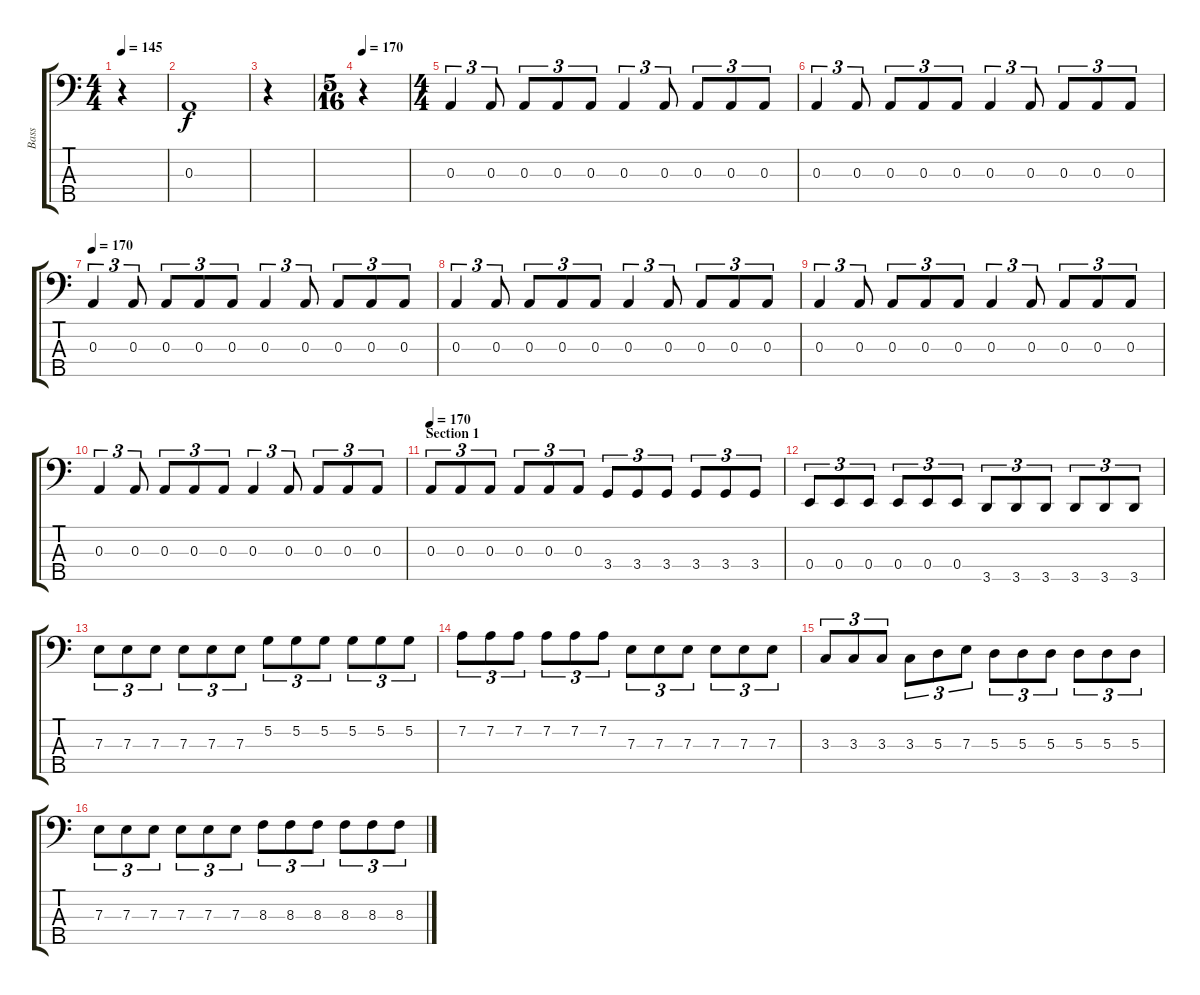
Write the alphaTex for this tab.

\track ("Bass" "Bass") {instrument electricbassfinger}
\staff {score tabs}
\tuning (G2 D2 A1 E1 B0) {hide}
\ts (4 4)
\tempo 145
\clef f4
\ks c
r.4{dy f instrument electricbassfinger} |
0.3.1 |
r.4 |
\ts (5 16)
\tempo 170
r.4 |
\ts (4 4)
0.3.4{tu (3 2)} 0.3.8{tu (3 2)} 0.3.8{tu (3 2)} 0.3.8{tu (3 2)} 0.3.8{tu (3 2)} 0.3.4{tu (3 2)} 0.3.8{tu (3 2)} 0.3.8{tu (3 2)} 0.3.8{tu (3 2)} 0.3.8{tu (3 2)} |
0.3.4{tu (3 2)} 0.3.8{tu (3 2)} 0.3.8{tu (3 2)} 0.3.8{tu (3 2)} 0.3.8{tu (3 2)} 0.3.4{tu (3 2)} 0.3.8{tu (3 2)} 0.3.8{tu (3 2)} 0.3.8{tu (3 2)} 0.3.8{tu (3 2)} |
\tempo 170
0.3.4{tu (3 2)} 0.3.8{tu (3 2)} 0.3.8{tu (3 2)} 0.3.8{tu (3 2)} 0.3.8{tu (3 2)} 0.3.4{tu (3 2)} 0.3.8{tu (3 2)} 0.3.8{tu (3 2)} 0.3.8{tu (3 2)} 0.3.8{tu (3 2)} |
0.3.4{tu (3 2)} 0.3.8{tu (3 2)} 0.3.8{tu (3 2)} 0.3.8{tu (3 2)} 0.3.8{tu (3 2)} 0.3.4{tu (3 2)} 0.3.8{tu (3 2)} 0.3.8{tu (3 2)} 0.3.8{tu (3 2)} 0.3.8{tu (3 2)} |
0.3.4{tu (3 2)} 0.3.8{tu (3 2)} 0.3.8{tu (3 2)} 0.3.8{tu (3 2)} 0.3.8{tu (3 2)} 0.3.4{tu (3 2)} 0.3.8{tu (3 2)} 0.3.8{tu (3 2)} 0.3.8{tu (3 2)} 0.3.8{tu (3 2)} |
0.3.4{tu (3 2)} 0.3.8{tu (3 2)} 0.3.8{tu (3 2)} 0.3.8{tu (3 2)} 0.3.8{tu (3 2)} 0.3.4{tu (3 2)} 0.3.8{tu (3 2)} 0.3.8{tu (3 2)} 0.3.8{tu (3 2)} 0.3.8{tu (3 2)} |
\section ("" "Section 1")
\tempo 170
0.3.8{tu (3 2)} 0.3.8{tu (3 2)} 0.3.8{tu (3 2)} 0.3.8{tu (3 2)} 0.3.8{tu (3 2)} 0.3.8{tu (3 2)} 3.4.8{tu (3 2)} 3.4.8{tu (3 2)} 3.4.8{tu (3 2)} 3.4.8{tu (3 2)} 3.4.8{tu (3 2)} 3.4.8{tu (3 2)} |
0.4.8{tu (3 2)} 0.4.8{tu (3 2)} 0.4.8{tu (3 2)} 0.4.8{tu (3 2)} 0.4.8{tu (3 2)} 0.4.8{tu (3 2)} 3.5.8{tu (3 2)} 3.5.8{tu (3 2)} 3.5.8{tu (3 2)} 3.5.8{tu (3 2)} 3.5.8{tu (3 2)} 3.5.8{tu (3 2)} |
7.3.8{tu (3 2)} 7.3.8{tu (3 2)} 7.3.8{tu (3 2)} 7.3.8{tu (3 2)} 7.3.8{tu (3 2)} 7.3.8{tu (3 2)} 5.2.8{tu (3 2)} 5.2.8{tu (3 2)} 5.2.8{tu (3 2)} 5.2.8{tu (3 2)} 5.2.8{tu (3 2)} 5.2.8{tu (3 2)} |
7.2.8{tu (3 2)} 7.2.8{tu (3 2)} 7.2.8{tu (3 2)} 7.2.8{tu (3 2)} 7.2.8{tu (3 2)} 7.2.8{tu (3 2)} 7.3.8{tu (3 2)} 7.3.8{tu (3 2)} 7.3.8{tu (3 2)} 7.3.8{tu (3 2)} 7.3.8{tu (3 2)} 7.3.8{tu (3 2)} |
3.3.8{tu (3 2)} 3.3.8{tu (3 2)} 3.3.8{tu (3 2)} 3.3.8{tu (3 2)} 5.3.8{tu (3 2)} 7.3.8{tu (3 2)} 5.3.8{tu (3 2)} 5.3.8{tu (3 2)} 5.3.8{tu (3 2)} 5.3.8{tu (3 2)} 5.3.8{tu (3 2)} 5.3.8{tu (3 2)} |
7.3.8{tu (3 2)} 7.3.8{tu (3 2)} 7.3.8{tu (3 2)} 7.3.8{tu (3 2)} 7.3.8{tu (3 2)} 7.3.8{tu (3 2)} 8.3.8{tu (3 2)} 8.3.8{tu (3 2)} 8.3.8{tu (3 2)} 8.3.8{tu (3 2)} 8.3.8{tu (3 2)} 8.3.8{tu (3 2)}
